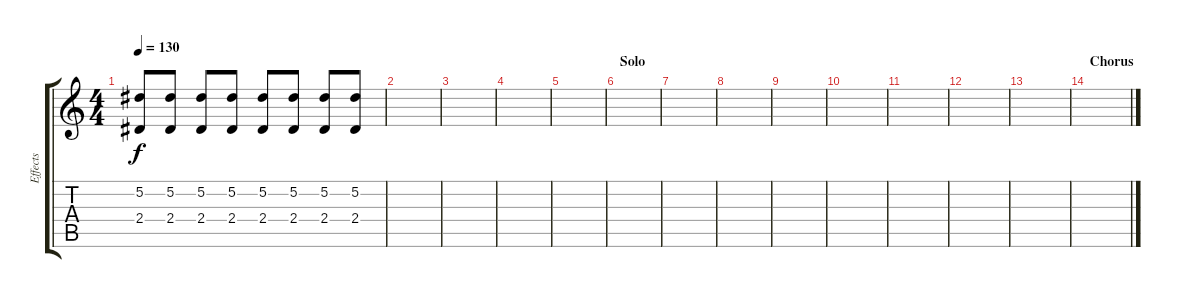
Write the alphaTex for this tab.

\track ("Effects" "Effects") {instrument distortionguitar}
\staff {score tabs}
\tuning (Eb4 Bb3 Gb3 Db3 Ab2 Db2) {hide}
\ts (4 4)
\tempo 130
\clef g2
\ks c
(5.2 2.4).8{dy f} (5.2 2.4).8 (5.2 2.4).8 (5.2 2.4).8 (5.2 2.4).8 (5.2 2.4).8 (5.2 2.4).8 (5.2 2.4).8 |
|
|
|
|
\section ("" "Solo")
|
|
|
|
|
|
|
|
\section ("" "Chorus")
